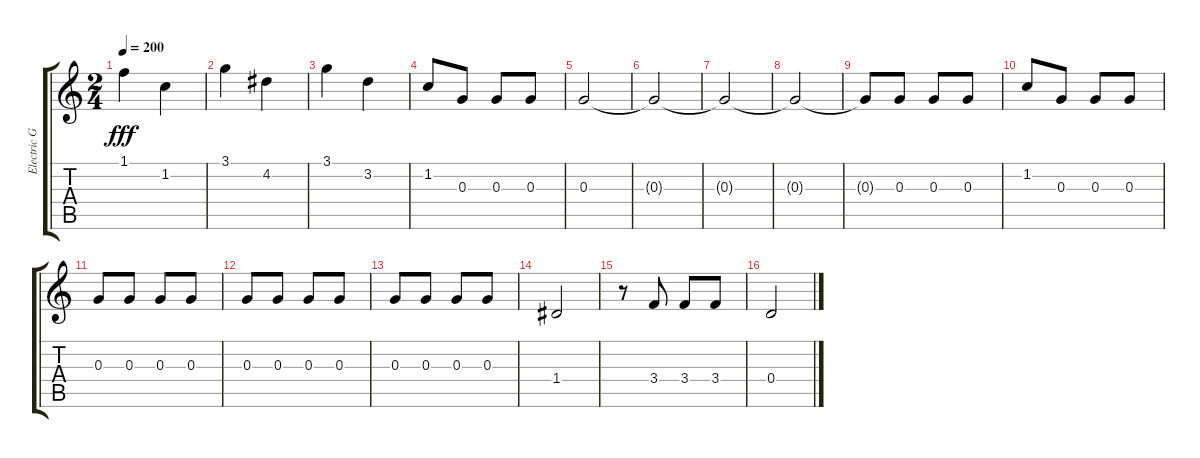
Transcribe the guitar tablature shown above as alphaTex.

\track ("Electric Guitar 3" "Electric G") {instrument distortionguitar}
\staff {score tabs}
\tuning (E4 B3 G3 D3 A2 E2) {hide}
\ts (2 4)
\tempo 200
\clef g2
\ks c
1.1.4{dy fff} 1.2.4 |
3.1.4 4.2.4 |
3.1.4 3.2.4 |
1.2.8 0.3.8 0.3.8 0.3.8 |
0.3.2 |
0.3{t}.2 |
0.3{t}.2 |
0.3{t}.2 |
0.3{t}.8 0.3.8 0.3.8 0.3.8 |
1.2.8 0.3.8 0.3.8 0.3.8 |
0.3.8 0.3.8 0.3.8 0.3.8 |
0.3.8 0.3.8 0.3.8 0.3.8 |
0.3.8 0.3.8 0.3.8 0.3.8 |
1.4.2 |
r.8 3.4.8 3.4.8 3.4.8 |
0.4.2
